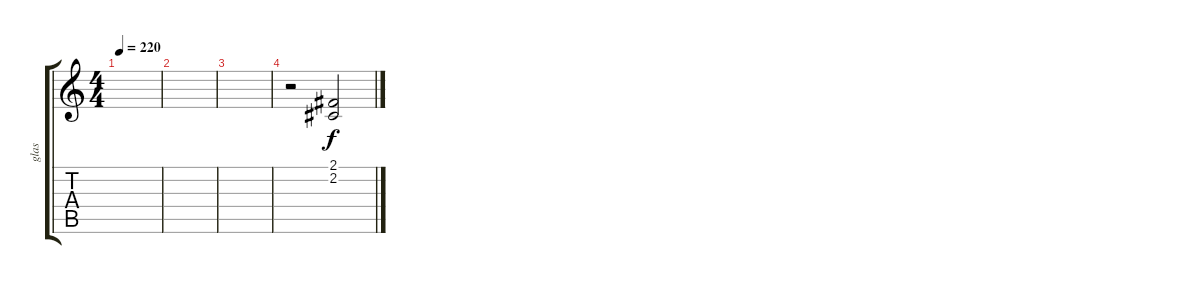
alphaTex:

\track ("glas" "glas") {instrument stringensemble1}
\staff {score tabs}
\tuning (E4 B3 G3 D3 A2 E2) {hide}
\ts (4 4)
\tempo 220
\clef g2
\ks c
|
|
|
r.2 (2.1 2.2).2
